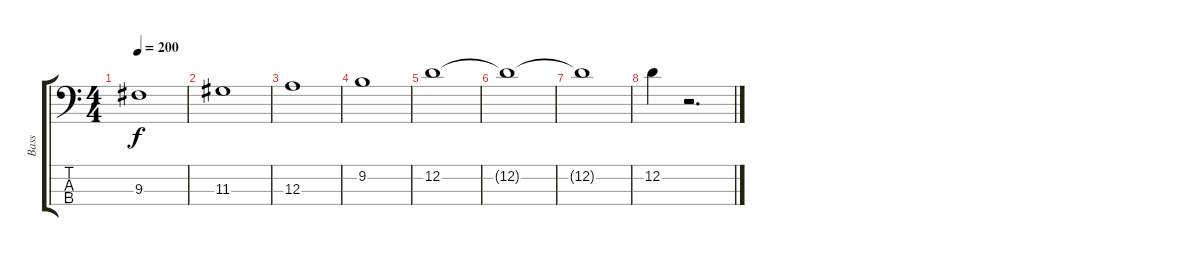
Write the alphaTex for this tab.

\track ("Bass" "Bass") {instrument electricbassfinger}
\staff {score tabs}
\tuning (G2 D2 A1 E1) {hide}
\ts (4 4)
\tempo 200
\clef f4
\ks c
9.3.1{dy f} |
11.3.1 |
12.3.1 |
9.2.1 |
12.2.1 |
12.2{t}.1 |
12.2{t}.1 |
12.2.4 r.2{d}
